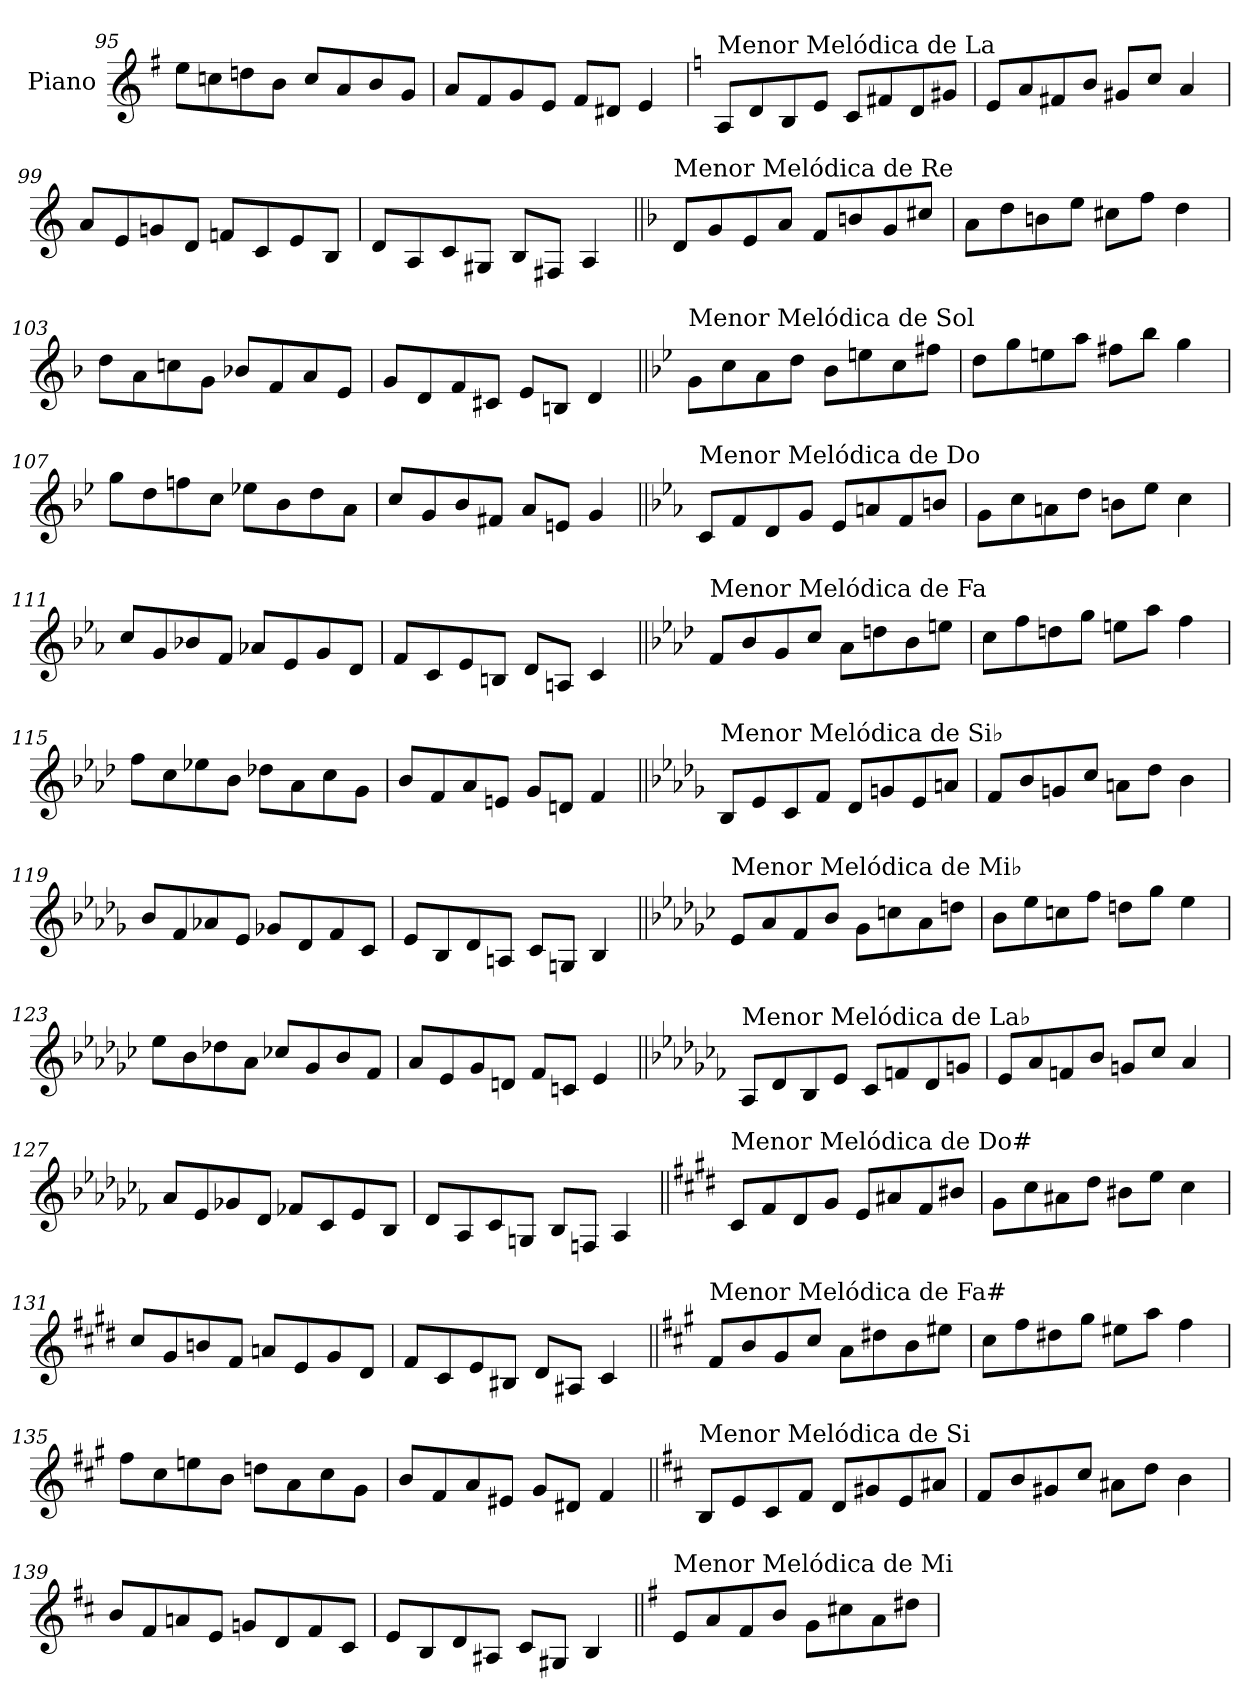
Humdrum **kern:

**kern
*part1
*staff1
*I"Piano
*I'Pno.
*clefG2
*k[f#]
=95
8ee\L
8ccn\
8ddn\
8b\J
8cc/L
8a/
8b/
8g/J
=96
8a/L
8f#/
8g/
8e/J
8f#/L
8d#X/J
4e/
!!LO:PB:g=z
=97
*k[]
!LO:TX:a:t=Menor Melódica de La
8A/L
8d/
8B/
8e/J
8c/L
8f#X/
8d/
8g#X/J
=98
8e/L
8a/
8f#X/
8b/J
8g#X/L
8cc/J
4a/
=99
8a/L
8e/
8gn/
8d/J
8fn/L
8c/
8e/
8B/J
=100
8d/L
8A/
8c/
8G#X/J
8B/L
8F#X/J
4A/
!!LO:LB:g=z
=101||
*k[b-]
!LO:TX:a:t=Menor Melódica de Re
8d/L
8g/
8e/
8a/J
8f/L
8bn/
8g/
8cc#X/J
=102
8a\L
8dd\
8bn\
8ee\J
8cc#X\L
8ff\J
4dd\
=103
8dd\L
8a\
8ccn\
8g\J
8b-X/L
8f/
8a/
8e/J
=104
8g/L
8d/
8f/
8c#X/J
8e/L
8Bn/J
4d/
!!LO:LB:g=z
=105||
*k[b-e-]
!LO:TX:a:t=Menor Melódica de Sol
8g\L
8cc\
8a\
8dd\J
8b-\L
8een\
8cc\
8ff#X\J
=106
8dd\L
8gg\
8een\
8aa\J
8ff#X\L
8bb-\J
4gg\
=107
8gg\L
8dd\
8ffn\
8cc\J
8ee-X\L
8b-\
8dd\
8a\J
=108
8cc/L
8g/
8b-/
8f#X/J
8a/L
8en/J
4g/
!!LO:LB:g=z
=109||
*k[b-e-a-]
!LO:TX:a:t=Menor Melódica de Do
8c/L
8f/
8d/
8g/J
8e-/L
8an/
8f/
8bn/J
=110
8g\L
8cc\
8an\
8dd\J
8bn\L
8ee-\J
4cc\
=111
8cc/L
8g/
8b-X/
8f/J
8a-X/L
8e-/
8g/
8d/J
=112
8f/L
8c/
8e-/
8Bn/J
8d/L
8An/J
4c/
!!LO:LB:g=z
=113||
*k[b-e-a-d-]
!LO:TX:a:t=Menor Melódica de Fa
8f/L
8b-/
8g/
8cc/J
8a-\L
8ddn\
8b-\
8een\J
=114
8cc\L
8ff\
8ddn\
8gg\J
8een\L
8aa-\J
4ff\
=115
8ff\L
8cc\
8ee-X\
8b-\J
8dd-X\L
8a-\
8cc\
8g\J
=116
8b-/L
8f/
8a-/
8en/J
8g/L
8dn/J
4f/
!!LO:LB:g=z
=117||
*k[b-e-a-d-g-]
!LO:TX:a:t=Menor Melódica de Si♭
8B-/L
8e-/
8c/
8f/J
8d-/L
8gn/
8e-/
8an/J
=118
8f/L
8b-/
8gn/
8cc/J
8an\L
8dd-\J
4b-\
=119
8b-/L
8f/
8a-X/
8e-/J
8g-X/L
8d-/
8f/
8c/J
=120
8e-/L
8B-/
8d-/
8An/J
8c/L
8Gn/J
4B-/
!!LO:LB:g=z
=121||
*k[b-e-a-d-g-c-]
!LO:TX:a:t=Menor Melódica de Mi♭
8e-/L
8a-/
8f/
8b-/J
8g-\L
8ccn\
8a-\
8ddn\J
=122
8b-\L
8ee-\
8ccn\
8ff\J
8ddn\L
8gg-\J
4ee-\
=123
8ee-\L
8b-\
8dd-X\
8a-\J
8cc-X/L
8g-/
8b-/
8f/J
=124
8a-/L
8e-/
8g-/
8dn/J
8f/L
8cn/J
4e-/
!!LO:LB:g=z
=125||
*k[b-e-a-d-g-c-f-]
!LO:TX:a:t=Menor Melódica de La♭
8A-/L
8d-/
8B-/
8e-/J
8c-/L
8fn/
8d-/
8gn/J
=126
8e-/L
8a-/
8fn/
8b-/J
8gn/L
8cc-/J
4a-/
=127
8a-/L
8e-/
8g-X/
8d-/J
8f-X/L
8c-/
8e-/
8B-/J
=128
8d-/L
8A-/
8c-/
8Gn/J
8B-/L
8Fn/J
4A-/
!!LO:LB:g=z
=129||
*k[f#c#g#d#]
!LO:TX:a:t=Menor Melódica de Do#
8c#/L
8f#/
8d#/
8g#/J
8e/L
8a#X/
8f#/
8b#X/J
=130
8g#\L
8cc#\
8a#X\
8dd#\J
8b#X\L
8ee\J
4cc#\
=131
8cc#/L
8g#/
8bn/
8f#/J
8an/L
8e/
8g#/
8d#/J
=132
8f#/L
8c#/
8e/
8B#X/J
8d#/L
8A#X/J
4c#/
!!LO:LB:g=z
=133||
*k[f#c#g#]
!LO:TX:a:t=Menor Melódica de Fa#
8f#/L
8b/
8g#/
8cc#/J
8a\L
8dd#X\
8b\
8ee#X\J
=134
8cc#\L
8ff#\
8dd#X\
8gg#\J
8ee#X\L
8aa\J
4ff#\
=135
8ff#\L
8cc#\
8een\
8b\J
8ddn\L
8a\
8cc#\
8g#\J
=136
8b/L
8f#/
8a/
8e#X/J
8g#/L
8d#X/J
4f#/
!!LO:LB:g=z
=137||
*k[f#c#]
!LO:TX:a:t=Menor Melódica de Si
8B/L
8e/
8c#/
8f#/J
8d/L
8g#X/
8e/
8a#X/J
=138
8f#/L
8b/
8g#X/
8cc#/J
8a#X\L
8dd\J
4b\
=139
8b/L
8f#/
8an/
8e/J
8gn/L
8d/
8f#/
8c#/J
=140
8e/L
8B/
8d/
8A#X/J
8c#/L
8G#X/J
4B/
!!LO:LB:g=z
=141||
*k[f#]
!LO:TX:a:t=Menor Melódica de Mi
8e/L
8a/
8f#/
8b/J
8g\L
8cc#X\
8a\
8dd#X\J
=
*-
